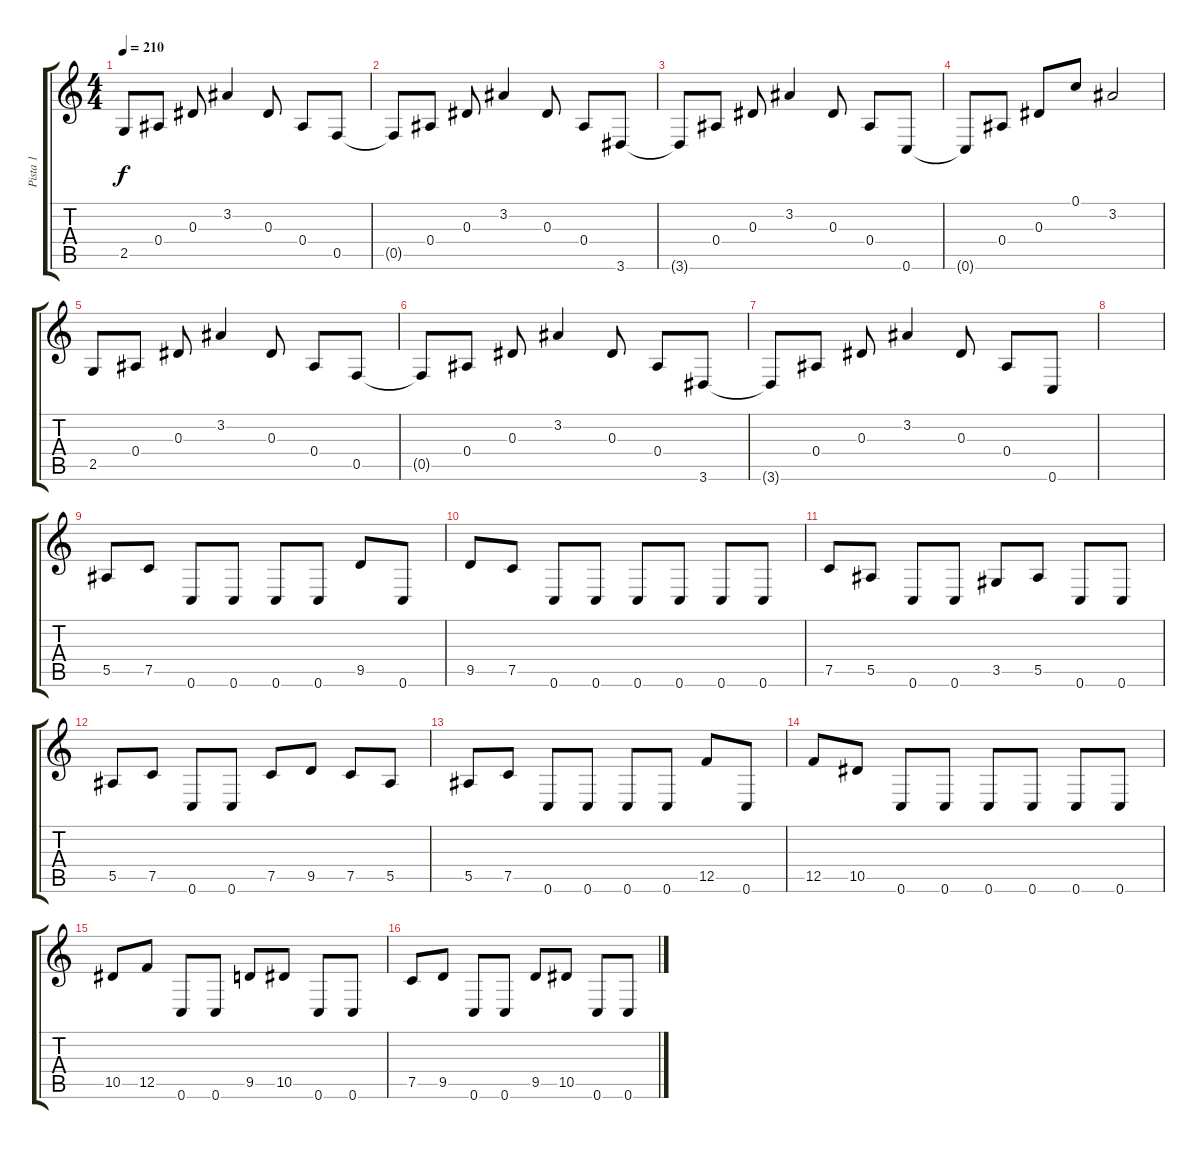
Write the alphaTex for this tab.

\track ("Pista 1" "Pista 1") {instrument electricguitarjazz}
\staff {score tabs}
\tuning (C4 G3 Eb3 Bb2 F2 C2) {hide}
\ts (4 4)
\tempo 210
\clef g2
\ks c
2.5.8{dy f volume 10} 0.4.8 0.3.8 3.2.4 0.3.8 0.4.8 0.5.8 |
0.5{t}.8 0.4.8 0.3.8 3.2.4 0.3.8 0.4.8 3.6.8 |
3.6{t}.8 0.4.8 0.3.8 3.2.4 0.3.8 0.4.8 0.6.8 |
0.6{t}.8 0.4.8 0.3.8 0.1.8 3.2.2 |
2.5.8 0.4.8 0.3.8 3.2.4 0.3.8 0.4.8 0.5.8 |
0.5{t}.8 0.4.8 0.3.8 3.2.4 0.3.8 0.4.8 3.6.8 |
3.6{t}.8 0.4.8 0.3.8 3.2.4 0.3.8 0.4.8 0.6.8 |
|
5.5.8{volume 15 instrument distortionguitar} 7.5.8 0.6.8 0.6.8 0.6.8 0.6.8 9.5.8 0.6.8 |
9.5.8 7.5.8 0.6.8 0.6.8 0.6.8 0.6.8 0.6.8 0.6.8 |
7.5.8 5.5.8 0.6.8 0.6.8 3.5.8 5.5.8 0.6.8 0.6.8 |
5.5.8 7.5.8 0.6.8 0.6.8 7.5.8 9.5.8 7.5.8 5.5.8 |
5.5.8 7.5.8 0.6.8 0.6.8 0.6.8 0.6.8 12.5.8 0.6.8 |
12.5.8 10.5.8 0.6.8 0.6.8 0.6.8 0.6.8 0.6.8 0.6.8 |
10.5.8 12.5.8 0.6.8 0.6.8 9.5.8 10.5.8 0.6.8 0.6.8 |
7.5.8 9.5.8 0.6.8 0.6.8 9.5.8 10.5.8 0.6.8 0.6.8
